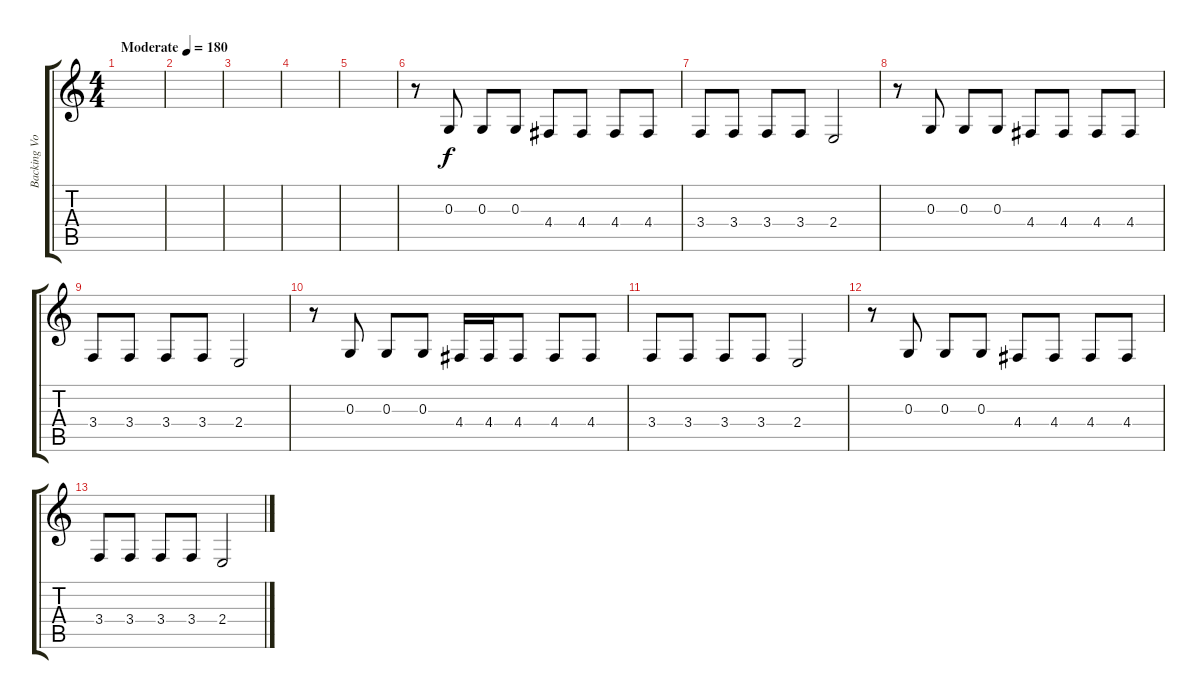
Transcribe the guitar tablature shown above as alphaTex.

\track ("Backing Vocals" "Backing Vo") {instrument lead2sawtooth}
\staff {score tabs}
\tuning (E4 B3 G3 D3 A2 E2) {hide}
\ts (4 4)
\tempo (180 "Moderate")
\clef g2
\ks c
|
|
|
|
|
r.8 0.3.8 0.3.8 0.3.8 4.4.8 4.4.8 4.4.8 4.4.8 |
3.4.8 3.4.8 3.4.8 3.4.8 2.4.2 |
r.8 0.3.8 0.3.8 0.3.8 4.4.8 4.4.8 4.4.8 4.4.8 |
3.4.8 3.4.8 3.4.8 3.4.8 2.4.2 |
r.8 0.3.8 0.3.8 0.3.8 4.4.16 4.4.16 4.4.8 4.4.8 4.4.8 |
3.4.8 3.4.8 3.4.8 3.4.8 2.4.2 |
r.8 0.3.8 0.3.8 0.3.8 4.4.8 4.4.8 4.4.8 4.4.8 |
3.4.8 3.4.8 3.4.8 3.4.8 2.4.2
